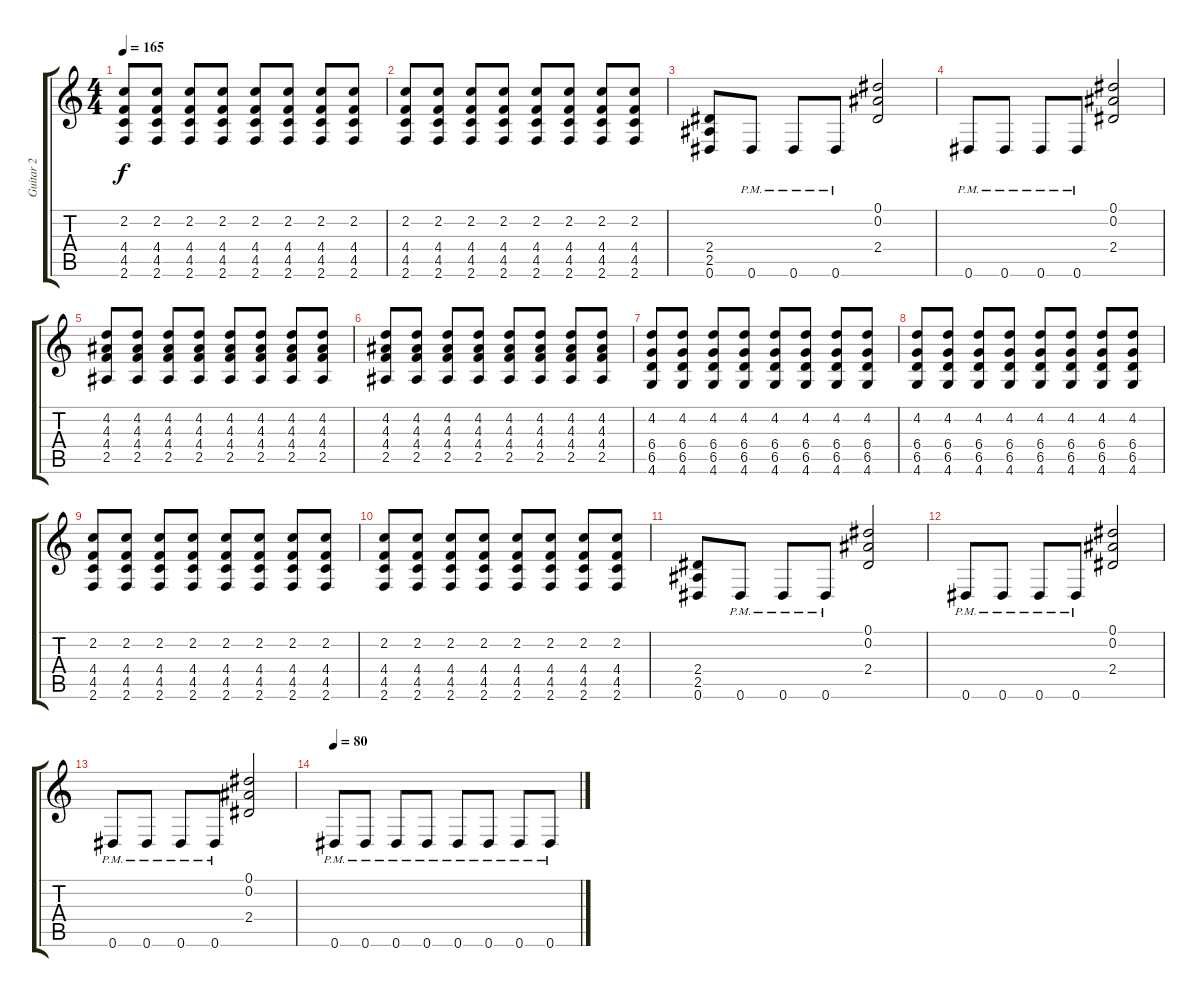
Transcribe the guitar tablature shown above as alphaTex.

\track ("Guitar 2" "Guitar 2") {instrument overdrivenguitar}
\staff {score tabs}
\tuning (Eb4 Bb3 Gb3 Db3 Ab2 Eb2) {hide}
\ts (4 4)
\tempo 165
\clef g2
\ks c
(2.2 4.4 4.5 2.6).8{dy f} (2.2 4.4 4.5 2.6).8 (2.2 4.4 4.5 2.6).8 (2.2 4.4 4.5 2.6).8 (2.2 4.4 4.5 2.6).8 (2.2 4.4 4.5 2.6).8 (2.2 4.4 4.5 2.6).8 (2.2 4.4 4.5 2.6).8 |
(2.2 4.4 4.5 2.6).8 (2.2 4.4 4.5 2.6).8 (2.2 4.4 4.5 2.6).8 (2.2 4.4 4.5 2.6).8 (2.2 4.4 4.5 2.6).8 (2.2 4.4 4.5 2.6).8 (2.2 4.4 4.5 2.6).8 (2.2 4.4 4.5 2.6).8 |
(2.4 2.5 0.6).8 0.6{pm}.8 0.6{pm}.8 0.6{pm}.8 (0.1 0.2 2.4).2 |
0.6{pm}.8 0.6{pm}.8 0.6{pm}.8 0.6{pm}.8 (0.1 0.2 2.4).2 |
(4.2 4.3 4.4 2.5).8{volume 13 balance 8} (4.2 4.3 4.4 2.5).8 (4.2 4.3 4.4 2.5).8 (4.2 4.3 4.4 2.5).8 (4.2 4.3 4.4 2.5).8 (4.2 4.3 4.4 2.5).8 (4.2 4.3 4.4 2.5).8 (4.2 4.3 4.4 2.5).8 |
(4.2 4.3 4.4 2.5).8 (4.2 4.3 4.4 2.5).8 (4.2 4.3 4.4 2.5).8 (4.2 4.3 4.4 2.5).8 (4.2 4.3 4.4 2.5).8 (4.2 4.3 4.4 2.5).8 (4.2 4.3 4.4 2.5).8 (4.2 4.3 4.4 2.5).8 |
(4.2 6.4 6.5 4.6).8 (4.2 6.4 6.5 4.6).8 (4.2 6.4 6.5 4.6).8 (4.2 6.4 6.5 4.6).8 (4.2 6.4 6.5 4.6).8 (4.2 6.4 6.5 4.6).8 (4.2 6.4 6.5 4.6).8 (4.2 6.4 6.5 4.6).8 |
(4.2 6.4 6.5 4.6).8 (4.2 6.4 6.5 4.6).8 (4.2 6.4 6.5 4.6).8 (4.2 6.4 6.5 4.6).8 (4.2 6.4 6.5 4.6).8 (4.2 6.4 6.5 4.6).8 (4.2 6.4 6.5 4.6).8 (4.2 6.4 6.5 4.6).8 |
(2.2 4.4 4.5 2.6).8 (2.2 4.4 4.5 2.6).8 (2.2 4.4 4.5 2.6).8 (2.2 4.4 4.5 2.6).8 (2.2 4.4 4.5 2.6).8 (2.2 4.4 4.5 2.6).8 (2.2 4.4 4.5 2.6).8 (2.2 4.4 4.5 2.6).8 |
(2.2 4.4 4.5 2.6).8 (2.2 4.4 4.5 2.6).8 (2.2 4.4 4.5 2.6).8 (2.2 4.4 4.5 2.6).8 (2.2 4.4 4.5 2.6).8 (2.2 4.4 4.5 2.6).8 (2.2 4.4 4.5 2.6).8 (2.2 4.4 4.5 2.6).8 |
(2.4 2.5 0.6).8 0.6{pm}.8 0.6{pm}.8 0.6{pm}.8 (0.1 0.2 2.4).2 |
0.6{pm}.8 0.6{pm}.8 0.6{pm}.8 0.6{pm}.8 (0.1 0.2 2.4).2 |
0.6{pm}.8 0.6{pm}.8 0.6{pm}.8 0.6{pm}.8 (0.1 0.2 2.4).2 |
\tempo 80
0.6{pm}.8 0.6{pm}.8 0.6{pm}.8 0.6{pm}.8 0.6{pm}.8 0.6{pm}.8 0.6{pm}.8 0.6{pm}.8
